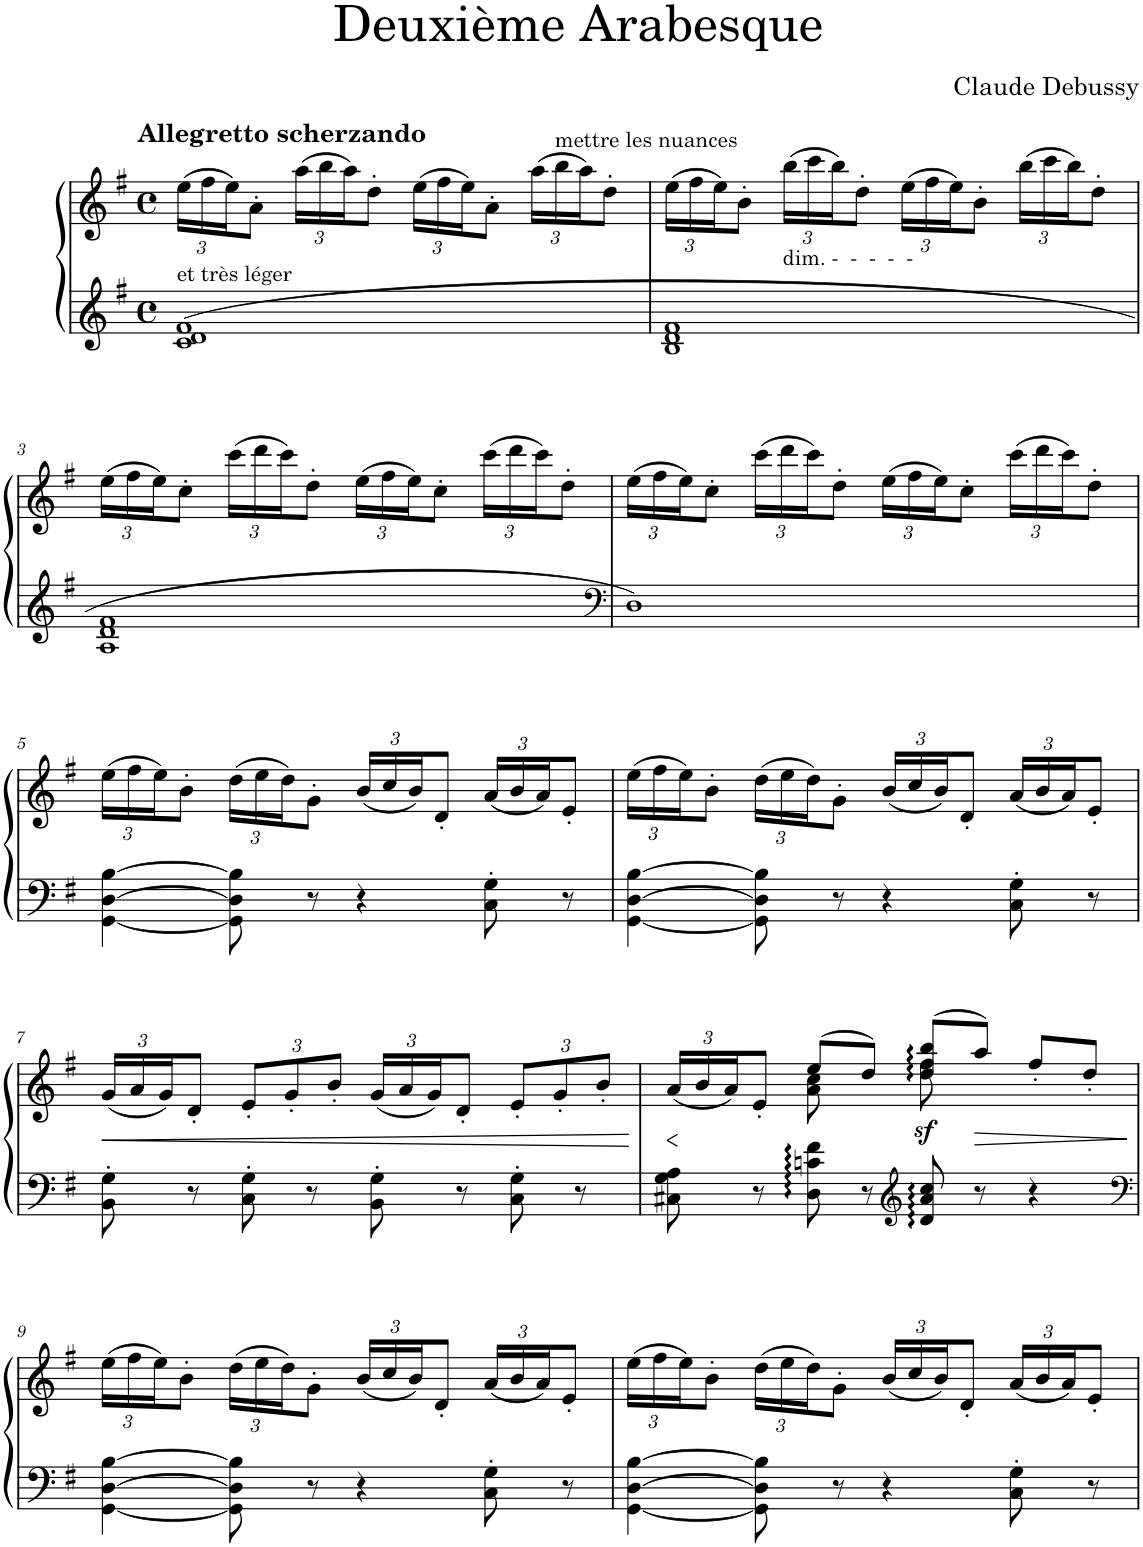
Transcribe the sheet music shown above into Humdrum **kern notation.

**kern	**kern	**dynam
*part1	*part1	*part1
*staff2	*staff1	*staff1/2
*I"Piano	*	*
*I'Pno.	*	*
*clefG2	*clefG2	*
*k[f#]	*k[f#]	*
*G:	*G:	*
*M4/4	*M4/4	*
*met(c)	*met(c)	*
*	*Xbrackettup	*
=1	=1	=1
!	!LO:TX:a:B:t=Allegretto scherzando	!
!LO:TX:a:t=et très léger	!	!
1c 1d 1f#	(24ee\LL	.
.	24ff#\	.
.	24ee\J)	.
.	8a'\J	.
.	(24aa\LL	.
.	24bb\	.
.	24aa\J)	.
.	8dd'\J	.
.	(24ee\LL	.
.	24ff#\	.
.	24ee\J)	.
.	8a'\J	.
.	(24aa\LL	.
!	!LO:TX:a:t=mettre les nuances	!
.	24bb\	.
.	24aa\J)	.
.	8dd'\J	.
=2	=2	=2
1B 1d 1f#	(24ee\LL	.
.	24ff#\	.
.	24ee\J)	.
.	8b'\J	.
!	!LO:TX:b:t=dim. -  -  -  -  -	!
.	(24bb\LL	.
.	24ccc\	.
.	24bb\J)	.
.	8dd'\J	.
.	(24ee\LL	.
.	24ff#\	.
.	24ee\J)	.
.	8b'\J	.
.	(24bb\LL	.
.	24ccc\	.
.	24bb\J)	.
.	8dd'\J	.
!!LO:LB:g=z
=3	=3	=3
1A 1d 1f#	(24ee\LL	.
.	24ff#\	.
.	24ee\J)	.
.	8cc'\J	.
.	(24ccc\LL	.
.	24ddd\	.
.	24ccc\J)	.
.	8dd'\J	.
.	(24ee\LL	.
.	24ff#\	.
.	24ee\J)	.
.	8cc'\J	.
.	(24ccc\LL	.
.	24ddd\	.
.	24ccc\J)	.
.	8dd'\J	.
=4	=4	=4
*clefF4	*	*
1D	(24ee\LL	.
.	24ff#\	.
.	24ee\J)	.
.	8cc'\J	.
.	(24ccc\LL	.
.	24ddd\	.
.	24ccc\J)	.
.	8dd'\J	.
.	(24ee\LL	.
.	24ff#\	.
.	24ee\J)	.
.	8cc'\J	.
.	(24ccc\LL	.
.	24ddd\	.
.	24ccc\J)	.
.	8dd'\J	.
!!LO:LB:g=z
=5	=5	=5
[4GG\ [4D\ [4B\	(24ee\LL	.
.	24ff#\	.
.	24ee\J)	.
.	8b'\J	.
8GG\] 8D\] 8B\]	(24dd\LL	.
.	24ee\	.
.	24dd\J)	.
8r	8g'\J	.
4r	(24b/LL	.
.	24cc/	.
.	24b/J)	.
.	8d'/J	.
8C\' 8G\'	(24a/LL	.
.	24b/	.
.	24a/J)	.
8r	8e'/J	.
=6	=6	=6
[4GG\ [4D\ [4B\	(24ee\LL	.
.	24ff#\	.
.	24ee\J)	.
.	8b'\J	.
8GG\] 8D\] 8B\]	(24dd\LL	.
.	24ee\	.
.	24dd\J)	.
8r	8g'\J	.
4r	(24b/LL	.
.	24cc/	.
.	24b/J)	.
.	8d'/J	.
8C\' 8G\'	(24a/LL	.
.	24b/	.
.	24a/J)	.
8r	8e'/J	.
!!LO:LB:g=z
=7	=7	=7
!	!	!LO:HP:b
8BB\' 8G\'	(24g/LL	<
.	24a/	.
.	24g/J)	.
8r	8d'/J	.
8C\' 8G\'	12e'/L	.
.	12g'/	.
8r	.	.
.	12b'/J	.
8BB\' 8G\'	(24g/LL	.
.	24a/	.
.	24g/J)	.
8r	8d'/J	.
8C\' 8G\'	12e'/L	.
.	12g'/	.
8r	.	.
.	12b'/J	.
.	.	[
=8	=8	=8
!	!	!LO:HP:b
*	*^	*
8C#X\ 8G\ 8A\	(24a/LL	4ryy	<
.	24b/	.	.
.	24a/J)	.	.
8r	8e'/J	.	.
8D\ 8cn\ 8f#\	(8ee/L	8a\ 8cc\	.
8r	8dd/J)	8ryy	.
*clefG2	*	*	*
!	!	!	!LO:DY:b
8d/ 8a/ 8cc/	(8dd/ 8ff#/ 8bb/L	8dd\ 8ff#\	sf
8r	8aa/J)	8ryy	.
4r	8ff#'/L	4ryy	.
.	8dd'/J	.	.
*	*v	*v	*
.	.	[
!!LO:LB:g=z
=9	=9	=9
*clefF4	*	*
[4GG\ [4D\ [4B\	(24ee\LL	.
.	24ff#\	.
.	24ee\J)	.
.	8b'\J	.
8GG\] 8D\] 8B\]	(24dd\LL	.
.	24ee\	.
.	24dd\J)	.
8r	8g'\J	.
4r	(24b/LL	.
.	24cc/	.
.	24b/J)	.
.	8d'/J	.
8C\' 8G\'	(24a/LL	.
.	24b/	.
.	24a/J)	.
8r	8e'/J	.
=10	=10	=10
[4GG\ [4D\ [4B\	(24ee\LL	.
.	24ff#\	.
.	24ee\J)	.
.	8b'\J	.
8GG\] 8D\] 8B\]	(24dd\LL	.
.	24ee\	.
.	24dd\J)	.
8r	8g'\J	.
4r	(24b/LL	.
.	24cc/	.
.	24b/J)	.
.	8d'/J	.
8C\' 8G\'	(24a/LL	.
.	24b/	.
.	24a/J)	.
8r	8e'/J	.
=	=	=
*-	*-	*-
